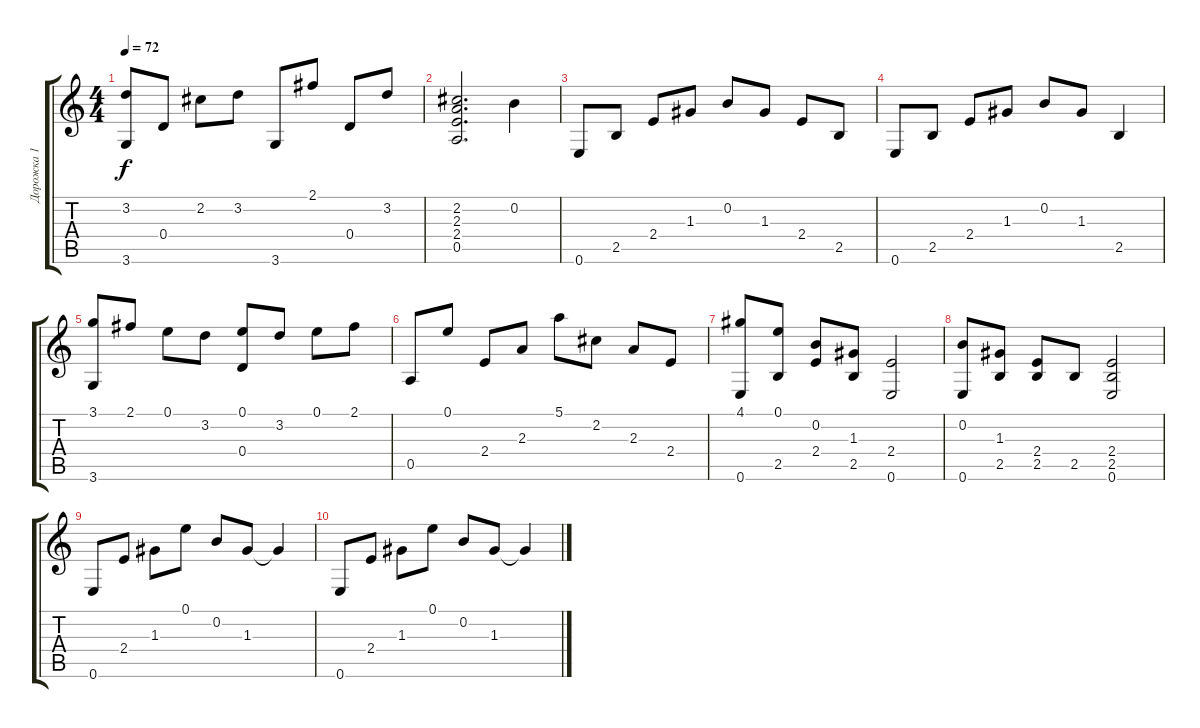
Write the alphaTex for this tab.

\track ("Дорожка 1" "Дорожка 1") {instrument acousticguitarsteel}
\staff {score tabs}
\tuning (E4 B3 G3 D3 A2 E2) {hide}
\ts (4 4)
\tempo 72
\clef g2
\ks c
(3.2 3.6).8{dy f} 0.4.8 2.2.8 3.2.8 3.6.8 2.1.8 0.4.8 3.2.8 |
(2.2 2.3 2.4 0.5).2{d} 0.2.4 |
0.6.8 2.5.8 2.4.8 1.3.8 0.2.8 1.3.8 2.4.8 2.5.8 |
0.6.8 2.5.8 2.4.8 1.3.8 0.2.8 1.3.8 2.5.4 |
(3.1 3.6).8 2.1.8 0.1.8 3.2.8 (0.1 0.4).8 3.2.8 0.1.8 2.1.8 |
0.5.8 0.1.8 2.4.8 2.3.8 5.1.8 2.2.8 2.3.8 2.4.8 |
(4.1 0.6).8 (0.1 2.5).8 (0.2 2.4).8 (1.3 2.5).8 (2.4 0.6).2 |
(0.2 0.6).8 (1.3 2.5).8 (2.4 2.5).8 2.5.8 (2.4 2.5 0.6).2 |
0.6.8 2.4.8 1.3.8 0.1.8 0.2.8 1.3.8 1.3{t}.4 |
0.6.8 2.4.8 1.3.8 0.1.8 0.2.8 1.3.8 1.3{t}.4
